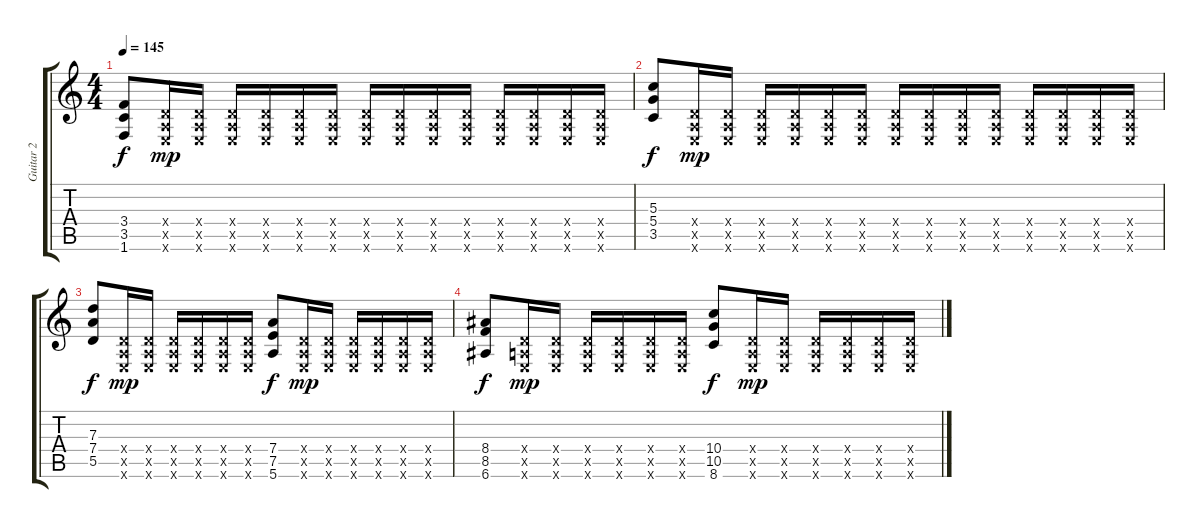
\track ("Guitar 2" "Guitar 2") {instrument overdrivenguitar}
\staff {score tabs}
\tuning (E4 B3 G3 D3 A2 E2) {hide}
\ts (4 4)
\tempo 145
\clef g2
\ks c
(3.4 3.5 1.6).8{dy f} (0.4{x} 0.5{x} 0.6{x}).16{dy mp} (0.4{x} 0.5{x} 0.6{x}).16 (0.4{x} 0.5{x} 0.6{x}).16 (0.4{x} 0.5{x} 0.6{x}).16 (0.4{x} 0.5{x} 0.6{x}).16 (0.4{x} 0.5{x} 0.6{x}).16 (0.4{x} 0.5{x} 0.6{x}).16 (0.4{x} 0.5{x} 0.6{x}).16 (0.4{x} 0.5{x} 0.6{x}).16 (0.4{x} 0.5{x} 0.6{x}).16 (0.4{x} 0.5{x} 0.6{x}).16 (0.4{x} 0.5{x} 0.6{x}).16 (0.4{x} 0.5{x} 0.6{x}).16 (0.4{x} 0.5{x} 0.6{x}).16 |
(5.3 5.4 3.5).8{dy f} (0.4{x} 0.5{x} 0.6{x}).16{dy mp} (0.4{x} 0.5{x} 0.6{x}).16 (0.4{x} 0.5{x} 0.6{x}).16 (0.4{x} 0.5{x} 0.6{x}).16 (0.4{x} 0.5{x} 0.6{x}).16 (0.4{x} 0.5{x} 0.6{x}).16 (0.4{x} 0.5{x} 0.6{x}).16 (0.4{x} 0.5{x} 0.6{x}).16 (0.4{x} 0.5{x} 0.6{x}).16 (0.4{x} 0.5{x} 0.6{x}).16 (0.4{x} 0.5{x} 0.6{x}).16 (0.4{x} 0.5{x} 0.6{x}).16 (0.4{x} 0.5{x} 0.6{x}).16 (0.4{x} 0.5{x} 0.6{x}).16 |
(7.3 7.4 5.5).8{dy f} (0.4{x} 0.5{x} 0.6{x}).16{dy mp} (0.4{x} 0.5{x} 0.6{x}).16 (0.4{x} 0.5{x} 0.6{x}).16 (0.4{x} 0.5{x} 0.6{x}).16 (0.4{x} 0.5{x} 0.6{x}).16 (0.4{x} 0.5{x} 0.6{x}).16 (7.4 7.5 5.6).8{dy f} (0.4{x} 0.5{x} 0.6{x}).16{dy mp} (0.4{x} 0.5{x} 0.6{x}).16 (0.4{x} 0.5{x} 0.6{x}).16 (0.4{x} 0.5{x} 0.6{x}).16 (0.4{x} 0.5{x} 0.6{x}).16 (0.4{x} 0.5{x} 0.6{x}).16 |
(8.4 8.5 6.6).8{dy f} (0.4{x} 0.5{x} 0.6{x}).16{dy mp} (0.4{x} 0.5{x} 0.6{x}).16 (0.4{x} 0.5{x} 0.6{x}).16 (0.4{x} 0.5{x} 0.6{x}).16 (0.4{x} 0.5{x} 0.6{x}).16 (0.4{x} 0.5{x} 0.6{x}).16 (10.4 10.5 8.6).8{dy f} (0.4{x} 0.5{x} 0.6{x}).16{dy mp} (0.4{x} 0.5{x} 0.6{x}).16 (0.4{x} 0.5{x} 0.6{x}).16 (0.4{x} 0.5{x} 0.6{x}).16 (0.4{x} 0.5{x} 0.6{x}).16 (0.4{x} 0.5{x} 0.6{x}).16
